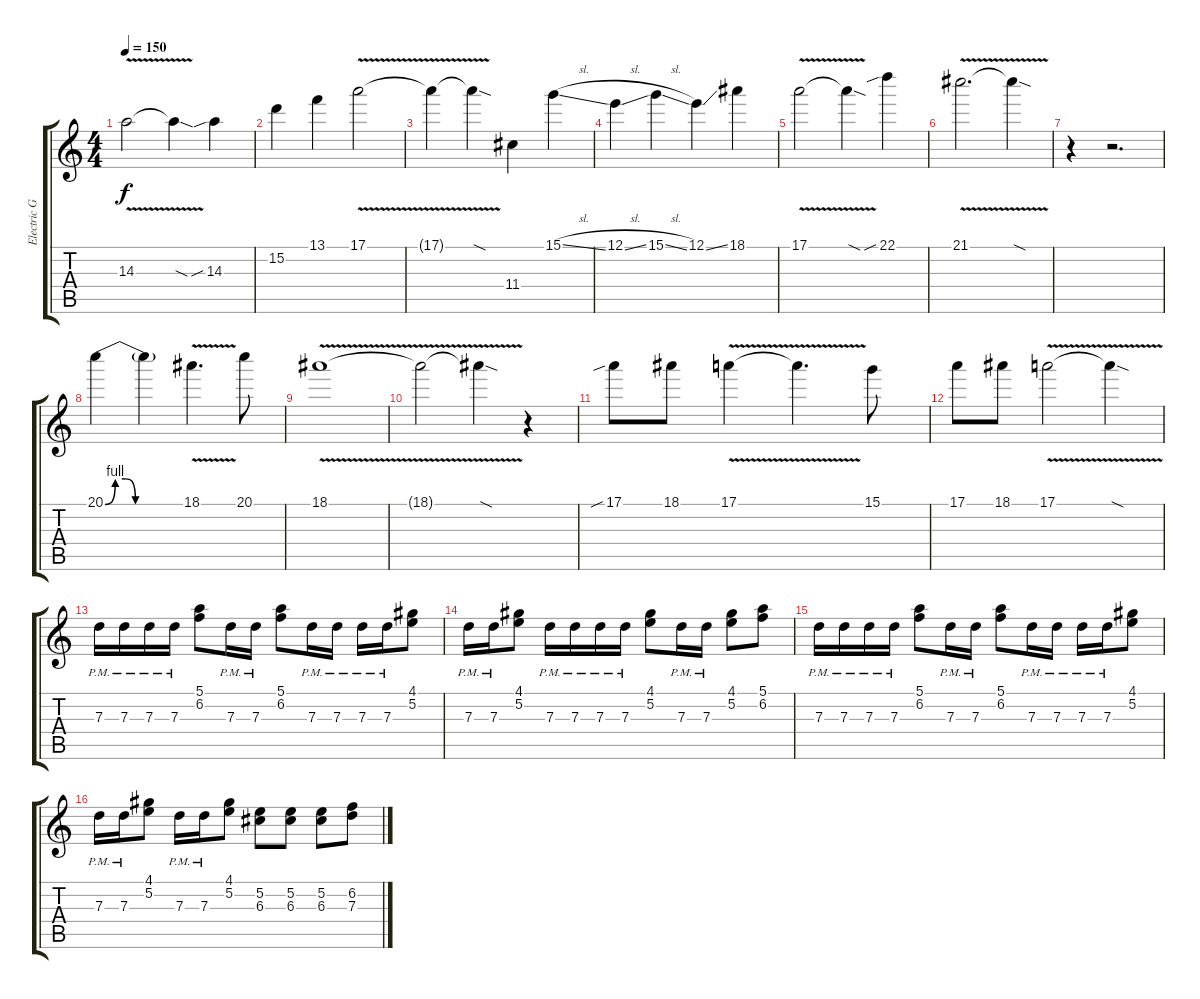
\track ("Electric Guitar" "Electric G") {instrument distortionguitar}
\staff {score tabs}
\tuning (E4 B3 G3 D3 A2 D2) {hide}
\ts (4 4)
\tempo 150
\clef g2
\ks c
14.3{v t}.2{dy f} 14.3{v sod t}.4 14.3{sib}.4 |
15.2.4 13.1.4 17.1{v}.2 |
17.1{v t}.4 17.1{v sod t}.4 11.4.4 15.1{sl}.4 |
12.1{sl}.4 15.1{sl}.4 12.1{ss}.4 18.1.4 |
17.1{v}.2 17.1{v sod t}.4 22.1{sib}.4 |
21.1{v}.2{d} 21.1{v sod t}.4 |
r.4 r.2{d} |
20.1{be (custom 0 0 15 4 30 4 45 0 60 0)}.4 20.1{be (hold 0 0 60 0) t}.4 18.1{v}.4{d} 20.1.8 |
18.1{v}.1 |
18.1{v t}.2 18.1{v sod t}.4 r.4 |
17.1{sib}.8 18.1.8 17.1{v}.4 17.1{v t}.4{d} 15.1.8 |
17.1.8 18.1.8 17.1{v}.2 17.1{v sod t}.4 |
7.3{pm}.16 7.3{pm}.16 7.3{pm}.16 7.3{pm}.16 (5.1 6.2).8 7.3{pm}.16 7.3{pm}.16 (5.1 6.2).8 7.3{pm}.16 7.3{pm}.16 7.3{pm}.16 7.3{pm}.16 (4.1 5.2).8 |
7.3{pm}.16 7.3{pm}.16 (4.1 5.2).8 7.3{pm}.16 7.3{pm}.16 7.3{pm}.16 7.3{pm}.16 (4.1 5.2).8 7.3{pm}.16 7.3{pm}.16 (4.1 5.2).8 (5.1 6.2).8 |
7.3{pm}.16 7.3{pm}.16 7.3{pm}.16 7.3{pm}.16 (5.1 6.2).8 7.3{pm}.16 7.3{pm}.16 (5.1 6.2).8 7.3{pm}.16 7.3{pm}.16 7.3{pm}.16 7.3{pm}.16 (4.1 5.2).8 |
7.3{pm}.16 7.3{pm}.16 (4.1 5.2).8 7.3{pm}.16 7.3{pm}.16 (4.1 5.2).8 (5.2 6.3).8 (5.2 6.3).8 (5.2 6.3).8 (6.2 7.3).8
